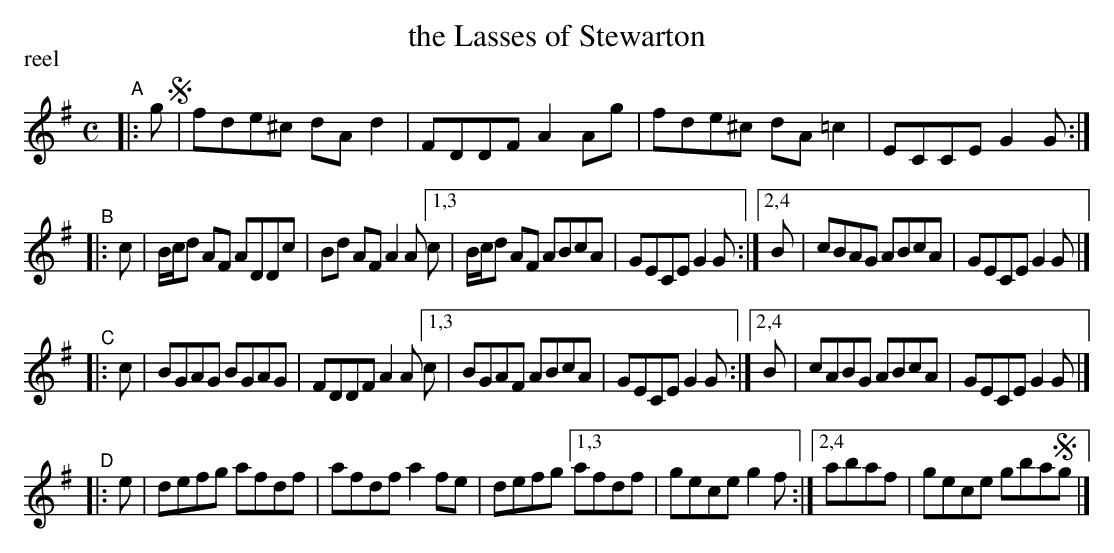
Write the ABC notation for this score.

X:1
T: the Lasses of Stewarton
P: reel
M: C
L: 1/8
K: G
"^A"|: g !segno!| fde^c dAd2 | FDDF A2Ag | fde^c dA=c2 | ECCE G2G :|
"^B"|: c | B/c/d AF ADDc | Bd AF A2A [1,3 c | B/c/d AF ABcA | GECE G2G :|[2,4 B | cBAG ABcA | GECE G2G |]
"^C"|: c | BGAG BGAG | FDDF A2A [1,3 c | BGAF ABcA | GECE G2G :|[2,4 B | cABG ABcA | GECE G2G |]
"^D"|: e | defg afdf | afdf a2fe | defg [1,3 afdf | gece g2f :|[2,4 abaf | gece gba!segno!g |]
